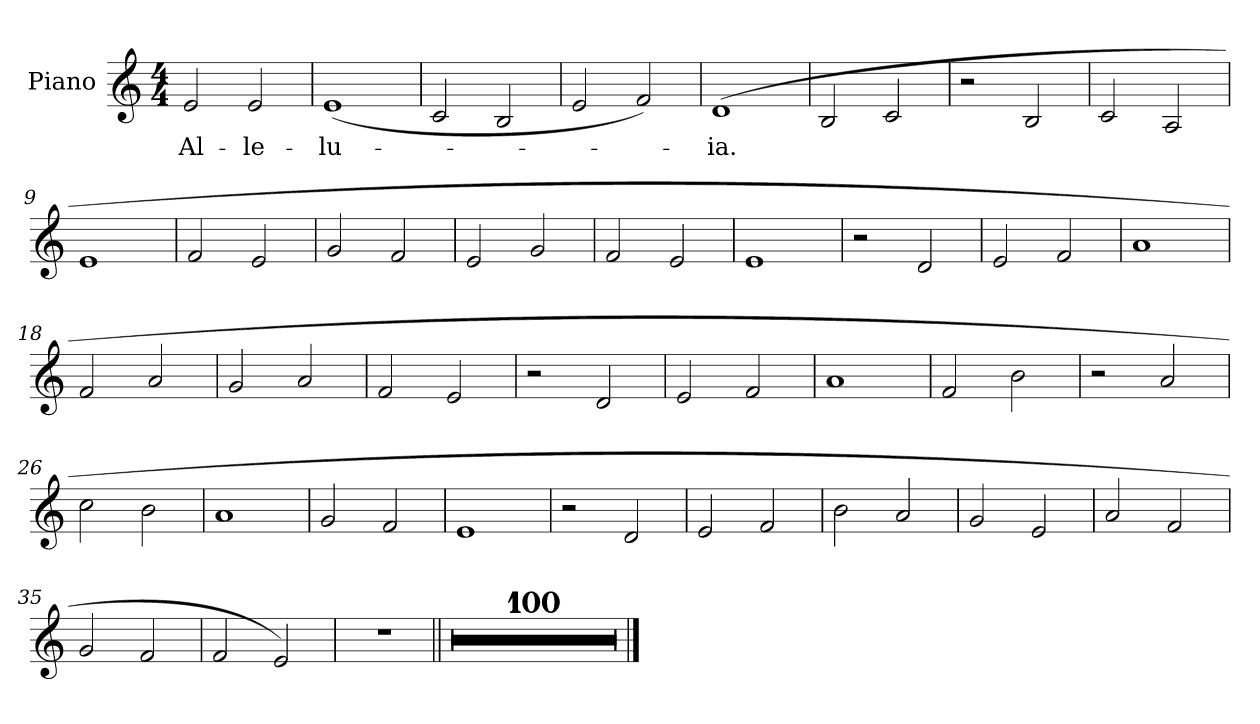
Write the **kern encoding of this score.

**kern	**text
*part1	*part1
*staff1	*staff1
*I"Piano	*
*I'Pno.	*
*clefG2	*
*k[]	*
*M4/4	*
=1	=1
2e/	Al-
2e/	-le-
=2	=2
(<1e	-lu-
=3	=3
2c/	.
2B/	.
=4	=4
2e/	.
2f/)	.
=5	=5
(<1d	-ia.
=6	=6
2B/	.
2c/	.
=7	=7
2r	.
2B/	.
=8	=8
2c/	.
2A/	.
=9	=9
1e	.
=10	=10
2f/	.
2e/	.
!!LO:LB:g=z
=11	=11
2g/	.
2f/	.
=12	=12
2e/	.
2g/	.
=13	=13
2f/	.
2e/	.
=14	=14
1e	.
=15	=15
2r	.
2d/	.
=16	=16
2e/	.
2f/	.
=17	=17
1a	.
=18	=18
2f/	.
2a/	.
=19	=19
2g/	.
2a/	.
=20	=20
2f/	.
2e/	.
=21	=21
2r	.
2d/	.
!!LO:LB:g=z
=22	=22
2e/	.
2f/	.
=23	=23
1a	.
=24	=24
2f/	.
2b\	.
=25	=25
2r	.
2a/	.
=26	=26
2cc\	.
2b\	.
=27	=27
1a	.
=28	=28
2g/	.
2f/	.
=29	=29
1e	.
=30	=30
2r	.
2d/	.
=31	=31
2e/	.
2f/	.
=32	=32
2b\	.
2a/	.
!!LO:LB:g=z
=33	=33
2g/	.
2e/	.
=34	=34
2a/	.
2f/	.
=35	=35
2g/	.
2f/	.
=36	=36
2f/	.
2e/)	.
=37	=37
1r	.
=38||	=38||
1r	.
=39	=39
1r	.
=40	=40
1r	.
=41	=41
1r	.
=42	=42
1r	.
=43	=43
1r	.
=44	=44
1r	.
!!LO:LB:g=z
=45	=45
1r	.
=46	=46
1r	.
=47	=47
1r	.
=48	=48
1r	.
=49	=49
1r	.
=50	=50
1r	.
=51	=51
1r	.
=52	=52
1r	.
=53	=53
1r	.
=54	=54
1r	.
=55	=55
1r	.
=56	=56
1r	.
!!LO:LB:g=z
=57	=57
1r	.
=58	=58
1r	.
=59	=59
1r	.
=60	=60
1r	.
=61	=61
1r	.
=62	=62
1r	.
=63	=63
1r	.
=64	=64
1r	.
=65	=65
1r	.
=66	=66
1r	.
=67	=67
1r	.
=68	=68
1r	.
!!LO:LB:g=z
=69	=69
1r	.
=70	=70
1r	.
=71	=71
1r	.
=72	=72
1r	.
=73	=73
1r	.
=74	=74
1r	.
=75	=75
1r	.
=76	=76
1r	.
=77	=77
1r	.
=78	=78
1r	.
=79	=79
1r	.
=80	=80
1r	.
!!LO:LB:g=z
=81	=81
1r	.
=82	=82
1r	.
=83	=83
1r	.
=84	=84
1r	.
=85	=85
1r	.
=86	=86
1r	.
=87	=87
1r	.
=88	=88
1r	.
=89	=89
1r	.
=90	=90
1r	.
=91	=91
1r	.
=92	=92
1r	.
!!LO:LB:g=z
=93	=93
1r	.
=94	=94
1r	.
=95	=95
1r	.
=96	=96
1r	.
=97	=97
1r	.
=98	=98
1r	.
=99	=99
1r	.
=100	=100
1r	.
=101	=101
1r	.
=102	=102
1r	.
=103	=103
1r	.
=104	=104
1r	.
!!LO:LB:g=z
=105	=105
1r	.
=106	=106
1r	.
=107	=107
1r	.
=108	=108
1r	.
=109	=109
1r	.
=110	=110
1r	.
=111	=111
1r	.
=112	=112
1r	.
=113	=113
1r	.
=114	=114
1r	.
=115	=115
1r	.
=116	=116
1r	.
!!LO:PB:g=z
=117	=117
1r	.
=118	=118
1r	.
=119	=119
1r	.
=120	=120
1r	.
=121	=121
1r	.
=122	=122
1r	.
=123	=123
1r	.
=124	=124
1r	.
=125	=125
1r	.
=126	=126
1r	.
=127	=127
1r	.
=128	=128
1r	.
!!LO:LB:g=z
=129	=129
1r	.
=130	=130
1r	.
=131	=131
1r	.
=132	=132
1r	.
=133	=133
1r	.
=134	=134
1r	.
=135	=135
1r	.
=136	=136
1r	.
=137	=137
1r	.
==	==
*-	*-
